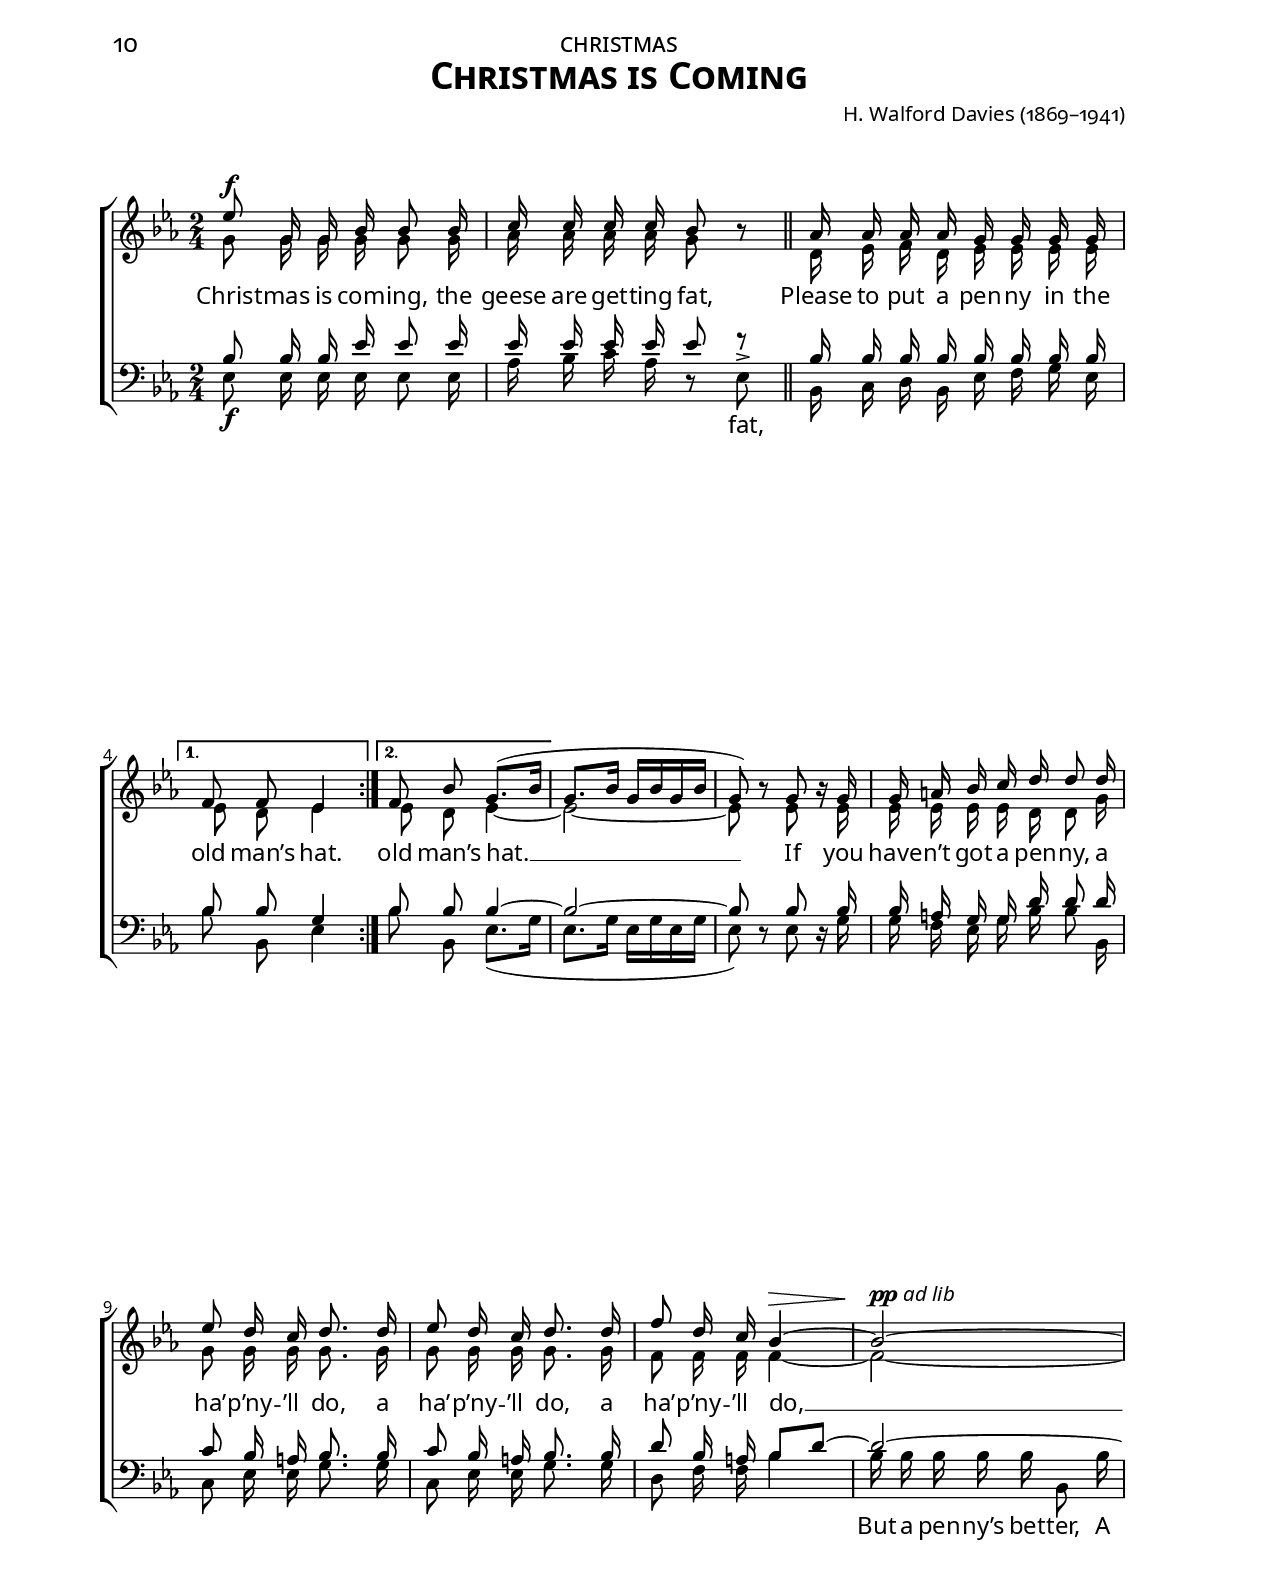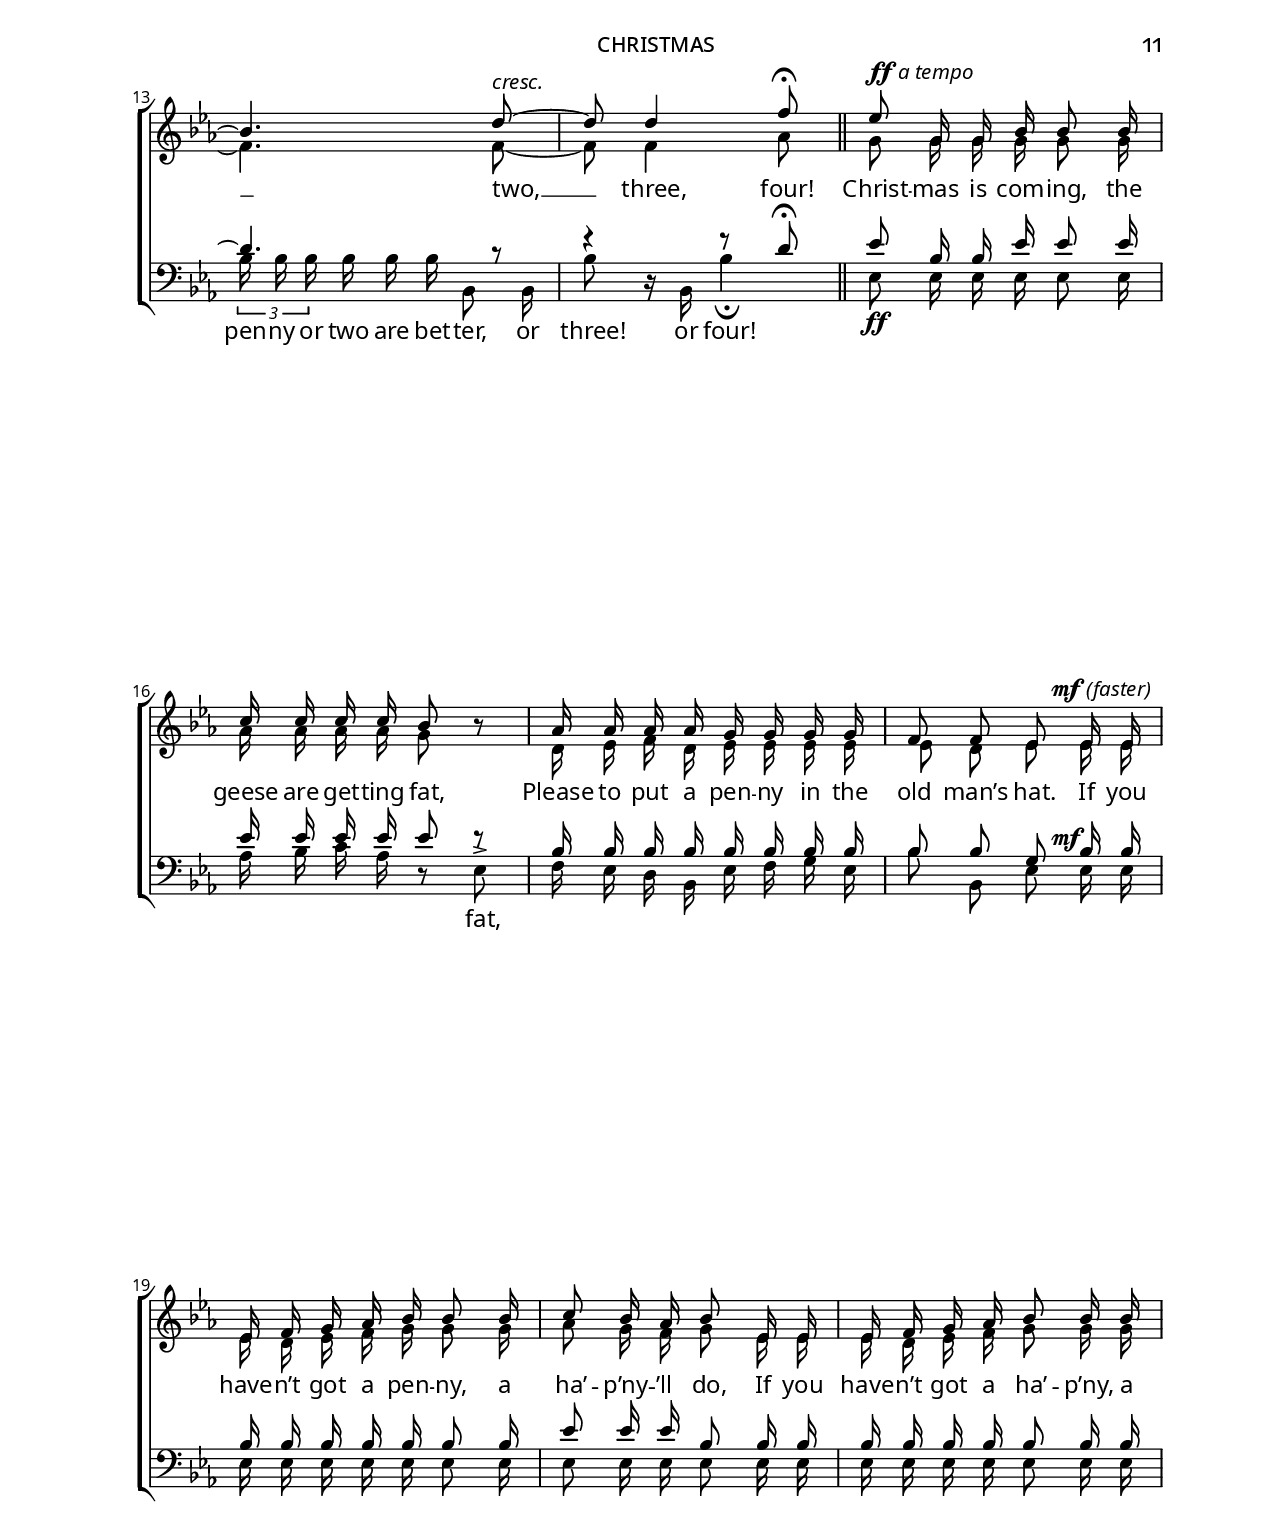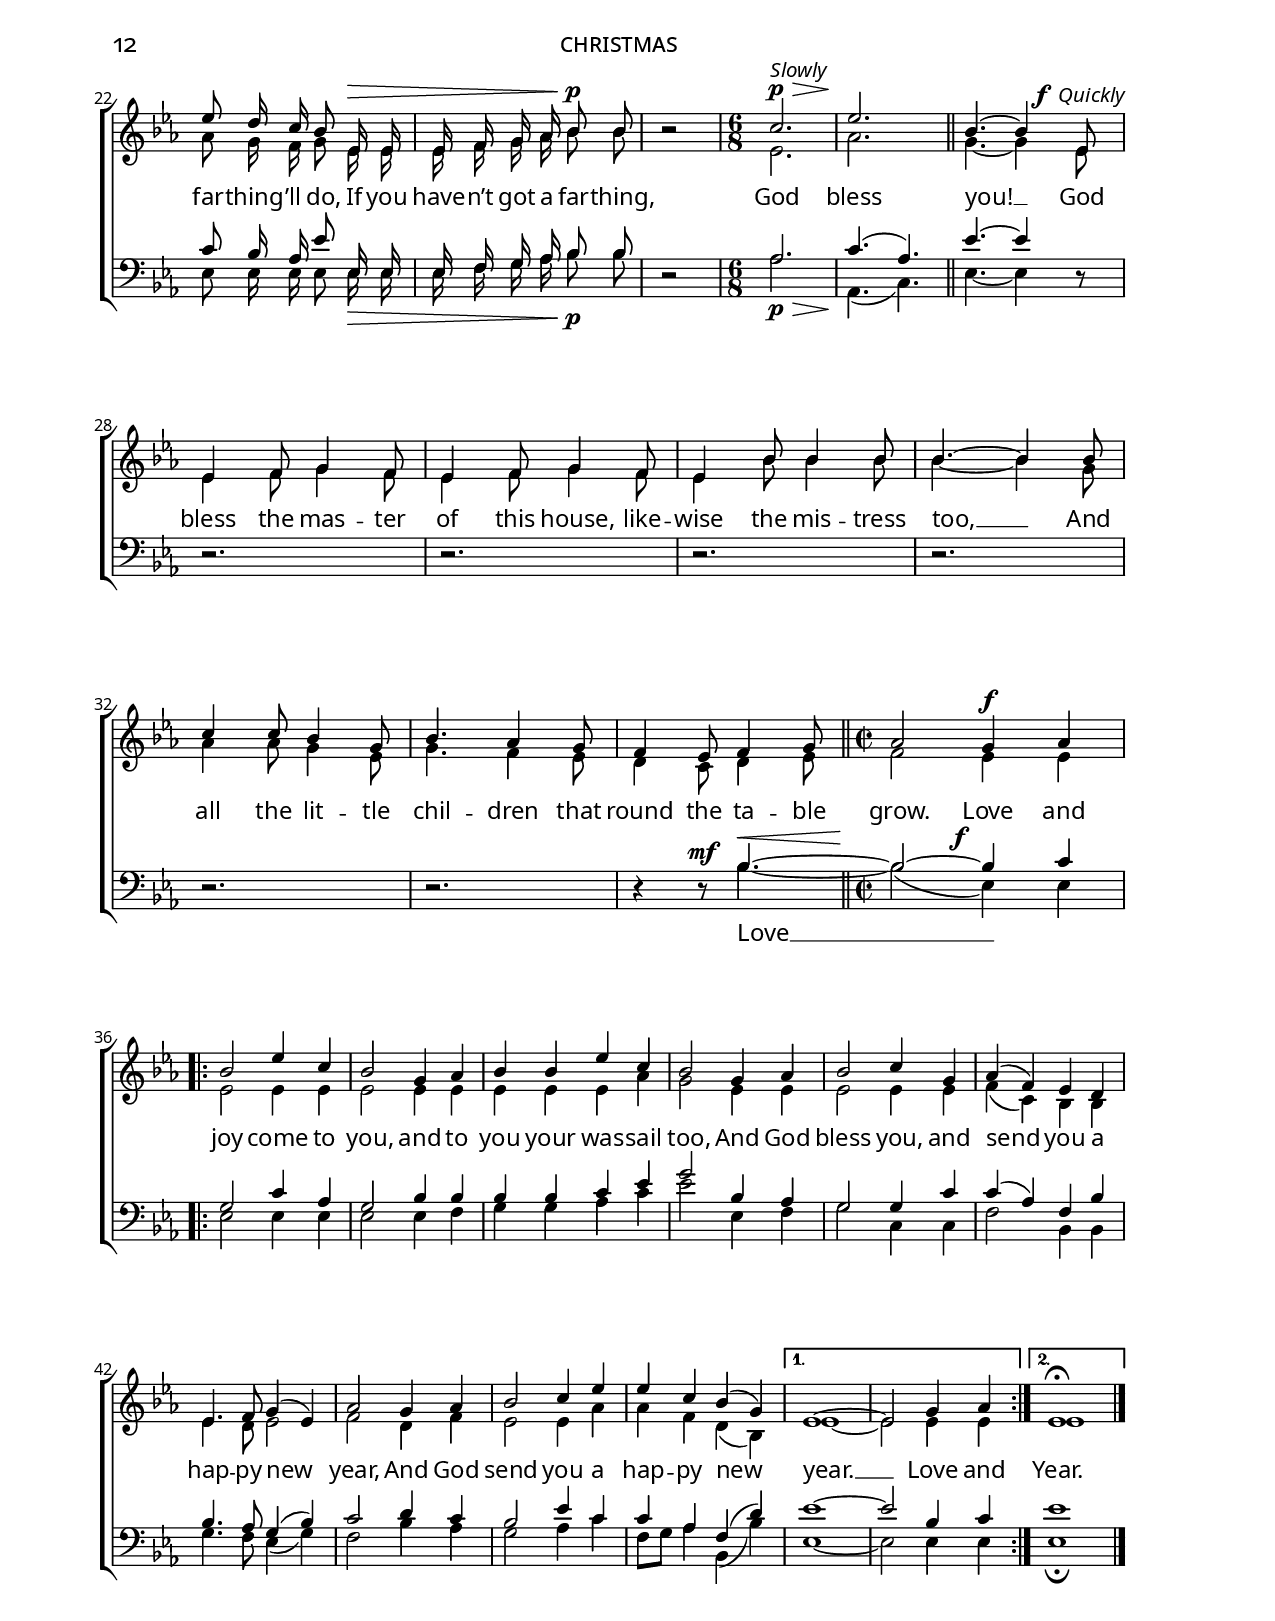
\version "2.14.2"
\include "util.ly"
\header {
  title = \markup{\override #'(font-name . "Garamond Premier Pro Semibold"){ \abs-fontsize #18 \smallCapsOldStyle"Christmas is Coming"}}
  %poet = \markup\oldStyleNum"Old Rhyme"
  composer = \markup\oldStyleNum"H. Walford Davies (1869–1941)"
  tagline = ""
}
\paper {
  paper-height = 11\in
  paper-width = 8.5\in
  indent = 0\in
  %system-system-spacing = #'((basic-distance . 10) (padding . 0))
  system-system-spacing =
    #'((basic-distance . 0)
       (minimum-distance . 0)
       (padding . -5)
       (stretchability . 100))
  ragged-last-bottom = ##f
  ragged-bottom = ##f
  two-sided = ##t
  inner-margin = 1\in
  outer-margin = 0.75\in
  top-margin = 0.26\in
  bottom-margin = 0.25\in
  first-page-number = #010
  print-first-page-number = ##t
  headerLine = \markup{\override #'(font-name . "Garamond Premier Pro") \smallCapsOldStyle"christmas"}
  oddHeaderMarkup = \markup\fill-line{
     \override #'(font-name . "Garamond Premier Pro")\abs-fontsize #12.5
     \combine 
        \fill-line{"" \on-the-fly #print-page-number-check-first
        \oldStylePageNum""
        }
        \fill-line{\headerLine}
  }
  evenHeaderMarkup = \markup {
     \override #'(font-name . "Garamond Premier Pro")\abs-fontsize #12.5
     \combine
        \on-the-fly #print-page-number-check-first
        \oldStylePageNum""
        \fill-line{\headerLine}
  }
}
#(set-global-staff-size 18) \paper{ #(define fonts (make-pango-font-tree "Garamond Premier Pro" "Garamond Premier Pro" "Garamond Premier Pro" (/ 18 20))) }
global = {
  \key ees \major
  \time 2/4
  \autoBeamOff
  \override DynamicLineSpanner #'staff-padding = #0.0
  \override DynamicLineSpanner #'Y-extent = #'(0 . 0)
}

sopMusic = \relative c'' {
  \repeat volta 2 {
    ees8^\f g,16 g bes bes8 bes16 |
    c c c c bes8 bes\rest \bar "||"
    aes16 aes aes aes g g g g |
  }
  \alternative {
    {
      f8 f ees4
    }
    {
      f8 bes g8.[( bes16] |
    }
  }
  g8.[ bes16] g[ bes g bes] |
  g8) b\rest g bes16\rest g |
  
  g a bes c d d8 d16 |
  ees8 d16 c d8. d16 |
  ees8 d16 c d8. d16 |
  f8 d16 c bes4~^\> |
  
  bes2\!^\markup{\dynamic"pp" \italic"ad lib"} ~ |
  bes4. d8~^\markup\italic"cresc." |
  d d4 f8\fermata \bar "||"
  
  ees8^\markup{\dynamic"ff" \italic"a tempo"} g,16 g bes bes8 bes16 |
  c c c c bes8 bes\rest |
  aes16 aes aes aes g g g g |
  
  %page 2
  f8 f <<ees {s16 s^\markup{\dynamic"mf" \italic"(faster)"}}>> ees16 ees |
  ees f g aes bes bes8 bes16 |
  c8 bes16 aes bes8  ees,16 ees |
  
  ees f g aes bes8 bes16 bes |
  ees8 d16 c bes8 ees,16^\> ees |
  ees f g aes bes8^\p bes |
  bes2\rest |
  
  \time 6/8
  c2.^\p^\>^\markup\italic"Slowly" |
  ees\! \bar "||"
  bes4.~ <<bes4 {s8 s^\markup{\dynamic"f" \italic" Quickly"}}>> ees,8 |
  ees4 f8 g4 f8 |
  ees4 f8 g4 f8 |
  ees4 bes'8 bes4 bes8 |
  
  bes4.~ bes4 bes8 |
  c4 c8 bes4 g8 |
  bes4. aes4 g8 |
  f4 ees8 f4 g8 \bar "||"
  \time 2/2 aes2 g4^\f aes \break
  
  \repeat volta 2 {
    bes2 ees4 c |
    bes2 g4 aes |
    bes bes ees c |
    bes2 g4 aes |
    bes2 c4 g |
    aes4( f) ees d |
    
    ees4. f8 g4( ees) |
    aes2 g4 aes |
    bes2 c4 ees |
    ees c bes( g) |
  }
  \alternative {
    {
      ees1~ |
      ees2 g4 aes |
    }
    {
      ees1\fermata \bar "|."
    }
  }
}
sopWords = \lyricmode {
  
}

altoMusic = \relative c' {
  g'8 g16 g g g8 g16 |
  aes aes aes aes g8 s |
  d16 ees f d ees ees ees ees |
  
  ees8 d ees4 |
  ees8 d ees4~ |
  ees2~ |
  ees8 s ees s16 ees |
  
  ees ees ees ees d d8 g16 |
  g8 g16 g g8. g16 |
  g8 g16 g g8. g16 |
  f8 f16 f f4~ |
  
  f2~ |
  f4. f8~ |
  f f4 aes8 |
  
  g8 g16 g g g8 g16 |
  aes aes aes aes g8 s |
  d16 ees f d ees ees ees ees |
  
  %page 2
  ees8 d ees ees16 ees |
  ees d ees f g g8 g16 |
  aes8 g16 f g8 ees16 ees |
  
  ees d ees f g8 g16 g |
  aes8 g16 f g8 ees16 ees |
  ees f g aes bes8 bes |
  s2 |
  
  \time 6/8
  ees,2. |
  aes \bar "||"
  g4.~ g4 ees8 |
  ees4 f8 g4 f8 |
  ees4 f8 g4 f8 |
  ees4 bes'8 bes4 bes8 |
  
  bes4.~ bes4 g8 |
  aes4 aes8 g4 ees8 |
  g4. f4 ees8 |
  d4 c8 d4 ees8 \bar "||"
  \time 2/2 f2 ees4 ees |
  
  ees2 ees4 ees |
  ees2 ees4 ees |
  ees ees ees aes |
  g2 ees4 ees |
  ees2 ees4 ees |
  f( c) bes bes |
  
  ees4. d8 ees2 |
  f d4 f |
  ees2 ees4 aes |
  aes f d( bes) |
  ees1~ |
  ees2 ees4 ees |
  ees1 \bar "|."
}
altoWords = \lyricmode {
  \dropLyricsVII
  Christ -- mas is com -- ing, the geese are get -- ting fat,
  Please to put a pen -- ny in the old man’s hat.
  old man’s hat. __
  
  If you have -- n’t got a pen -- ny, a ha’ -- p’ny -- ’ll do, a ha’ -- p’ny -- ’ll do, a ha’ -- p’ny -- ’ll do, __
  
  two, __ three, four!
  
  Christ -- mas is com -- ing, the geese are get -- ting fat,
  Please to put a pen -- ny in the old man’s hat.
  If you have -- n’t got a pen -- ny, a ha’ -- p’ny -- ’ll do,
  If you have -- n’t got a ha’ -- p’ny, a \pageBreak far -- thing -- ’ll do,
  If you have -- n’t got a far -- thing,
  
  God bless you! __
  
  God bless the mas -- ter of this house, like -- wise the mis -- tress too, __
  And all the lit -- tle chil -- dren that round the ta -- ble grow.
  
  Love and joy come to you, and to you your was -- sail too,
  And God bless you, and send you a hap -- py new year,
  And God send you a hap -- py new year. __
  
  Love and
  Year.
}
altoWordsII = \lyricmode {
%\markup\italic
  \set stanza = #"2. "
  \set ignoreMelismata = ##t
}
altoWordsIII = \lyricmode {
  \set stanza = #"3. "
  \set ignoreMelismata = ##t
}
altoWordsIV = \lyricmode {
  \set stanza = #"4. "
  \set ignoreMelismata = ##t
}
altoWordsV = \lyricmode {
  \set stanza = #"5. "
  \set ignoreMelismata = ##t
}
altoWordsVI = \lyricmode {
  \set stanza = #"6. "
  \set ignoreMelismata = ##t
}
tenorMusic = \relative c' {
  bes8 bes16 bes ees ees8 ees16 |
  ees ees ees ees ees8 f\rest |
  bes,16 bes bes bes bes bes bes bes |
  
  bes8 bes g4 |
  bes8 bes bes4~ |
  bes2~ |
  bes8 s bes s16 bes |
  
  bes a g g d' d8 d16 |
  c8 bes16 a bes8. bes16 |
  c8 bes16 a bes8. bes16 |
  d8 bes16 a bes8[ d]~ |
  
  d2~ |
  d4. c8\rest |
  f4\rest f8\rest d8\fermata \bar "||"
  
  ees8 bes16 bes ees ees8 ees16 |
  ees16 ees ees ees ees8 ees\rest |
  bes16 bes bes bes bes bes bes bes |
  
  %page 2
  bes8 bes g bes16 bes |
  bes bes bes bes bes bes8 bes16 |
  ees8 ees16 ees bes8 bes16 bes |
  
  bes bes bes bes bes8 bes16 bes |
  c8 bes16 aes ees'8 ees,16 ees |
  ees f g aes bes8 bes |
  s2 |
  
  \time 6/8
  aes2. |
  c4.( aes) \bar "||"
  ees'4.~ ees4 s8 |
  s2.*6 |
  
  s4. bes4.~ |
  \time 2/2
  bes2~ bes4 c |
  
  g2 c4 aes |
  g2 bes4 bes |
  bes bes c ees |
  g2 bes,4 aes |
  g2 g4 c |
  c( aes) f bes |
  
  bes4. aes8 g4( bes) |
  c2 d4 c |
  bes2 ees4 c |
  c aes f( d') |
  ees1~ |
  ees2 bes4 c |
  ees1 \bar "|."
}
tenorWords = \lyricmode {

}

bassMusic = \relative c {
  ees8_\f ees16 ees ees ees8 ees16 |
  aes bes c aes d,8\rest ees^> |
  bes16 c d bes ees f g ees |
  
  bes'8 bes, ees4 |
  bes'8 bes, ees8.([ g16] |
  ees8.[ g16] ees16[ g ees g] |
  ees8) d\rest ees d16\rest g |
  
  g f ees g bes bes8 bes,16 |
  c8 ees16 ees g8. g16 |
  c,8 ees16 ees g8. g16 |
  d8 f16 f bes4 |
  
  bes16 bes bes bes bes bes,8 bes'16 |
  \times 2/3 { bes16 bes bes } bes16 bes bes bes,8 bes16 |
  bes'8 d,16\rest bes16 bes'4\fermata \bar "||"
  
  ees,8_\ff ees16 ees ees ees8 ees16 |
  aes bes c aes d,8\rest ees8^> |
  f16 ees d bes ees f g ees |
  
  %page 2
  bes'8 bes, <<ees {s16 s^\markup\dynamic"mf"}>> ees16 ees |
  ees ees ees ees ees ees8 ees16 |
  ees8 ees16 ees ees8 ees16 ees |
  
  ees ees ees ees ees8 ees16 ees |
  ees8 ees16 ees ees8 ees16_\> ees |
  ees f g aes bes8_\p bes |
  d,2\rest |
  
  \time 6/8
  aes'2._\p_\> |
  aes,4.(\! c) \bar "||"
  ees4.~ ees4 d8\rest |
  d2.\rest |
  d\rest |
  d\rest |
  
  d\rest |
  d\rest |
  d\rest |
  d4\rest d8\rest^\mf bes'4.~^\< |
  <<bes2(\! {s4. s8^\f}>> ees,4) ees |
  
  ees2 ees4 ees |
  ees2 ees4 f |
  g g aes c |
  ees2 ees,4 f |
  g2 c,4 c |
  f2 bes,4 bes |
  
  g'4. f8 ees4( g) |
  f2 bes4 aes |
  g2 aes4 c |
  f,8[ g] aes4 bes,( bes') |
  ees,1~ |
  ees2 ees4 ees |
  ees1\fermata \bar "|."
}
bassWords = \lyricmode {
  \repeat unfold 10 { \skip 1 }
  fat,
  \repeat unfold 37 {\skip 1}
  But a pen -- ny’s bet -- ter,
  A pen -- ny or two are bet -- ter, or three! or four!
  
  \repeat unfold 10 { \skip 1}
  fat,
  \repeat unfold 48 {\skip 1}
  Love __
}

pianoRH = \relative c' {
  
}
pianoLH = \relative c' {
  
}

\score {
  <<
   \new ChoirStaff <<
%    \new Lyrics = sopranos \with { \override VerticalAxisGroup #'nonstaff-relatedstaff-spacing = #'((basic-distance . 1)) }
    \new Staff = women <<
      \new Voice = "sopranos" { \voiceOne << \global \sopMusic >> }
      \new Voice = "altos" { \voiceTwo << \global \altoMusic >> }
    >>
    \new Lyrics \with { alignAboveContext = #"women" \override VerticalAxisGroup #'nonstaff-relatedstaff-spacing = #'((basic-distance . 1))} \lyricsto "sopranos" \sopWords
     \new Lyrics = "altosVI"  \with { alignBelowContext = #"women" \override VerticalAxisGroup #'nonstaff-relatedstaff-spacing = #'((basic-distance . 1))} \lyricsto "sopranos" \altoWordsVI
    \new Lyrics = "altosV"  \with { alignBelowContext = #"women" \override VerticalAxisGroup #'nonstaff-relatedstaff-spacing = #'((basic-distance . 1))} \lyricsto "sopranos" \altoWordsV
    \new Lyrics = "altosIV"  \with { alignBelowContext = #"women" \override VerticalAxisGroup #'nonstaff-relatedstaff-spacing = #'((basic-distance . 1))} \lyricsto "sopranos" \altoWordsIV
    \new Lyrics = "altosIII"  \with { alignBelowContext = #"women" \override VerticalAxisGroup #'nonstaff-relatedstaff-spacing = #'((basic-distance . 1))} \lyricsto "sopranos" \altoWordsIII
    \new Lyrics = "altosII"  \with { alignBelowContext = #"women" \override VerticalAxisGroup #'nonstaff-relatedstaff-spacing = #'((basic-distance . 1))} \lyricsto "sopranos" \altoWordsII
    \new Lyrics = "altos"  \with { alignBelowContext = #"women" \override VerticalAxisGroup #'nonstaff-relatedstaff-spacing = #'((basic-distance . 1))} \lyricsto "sopranos" \altoWords
   \new Staff = men <<
      \clef bass
      \new Voice = "tenors" { \voiceOne << \global \tenorMusic >> }
      \new Voice = "basses" { \voiceTwo << \global \bassMusic >> }
    >>
    \new Lyrics \with { alignAboveContext = #"men" \override VerticalAxisGroup #'nonstaff-relatedstaff-spacing = #'((basic-distance . 1)) } \lyricsto "tenors" \tenorWords
    \new Lyrics \with { alignBelowContext = #"men" } \lyricsto "basses" \bassWords
  >>
%    \new PianoStaff << \new Staff { \new Voice { \pianoRH } } \new Staff { \clef "bass" \pianoLH } >>
  >>
  \layout {
  \context {
    \Lyrics
    \override LyricText #'font-size = #1.3
  }
%6.14 \context {\Lyrics\override LyricText #'font-size = #0.8 }
    \context {
      \Score
      \override SpacingSpanner #'base-shortest-duration = #(ly:make-moment 1 8)
      \override SpacingSpanner #'common-shortest-duration = #(ly:make-moment 1 8)
    }
    \context {
      % Remove all empty staves
      % \Staff \RemoveEmptyStaves \override VerticalAxisGroup #'remove-first = ##t
    }
    \context {
      \Lyrics
      \override LyricText #'X-offset = #center-on-word
    }
  }
}

